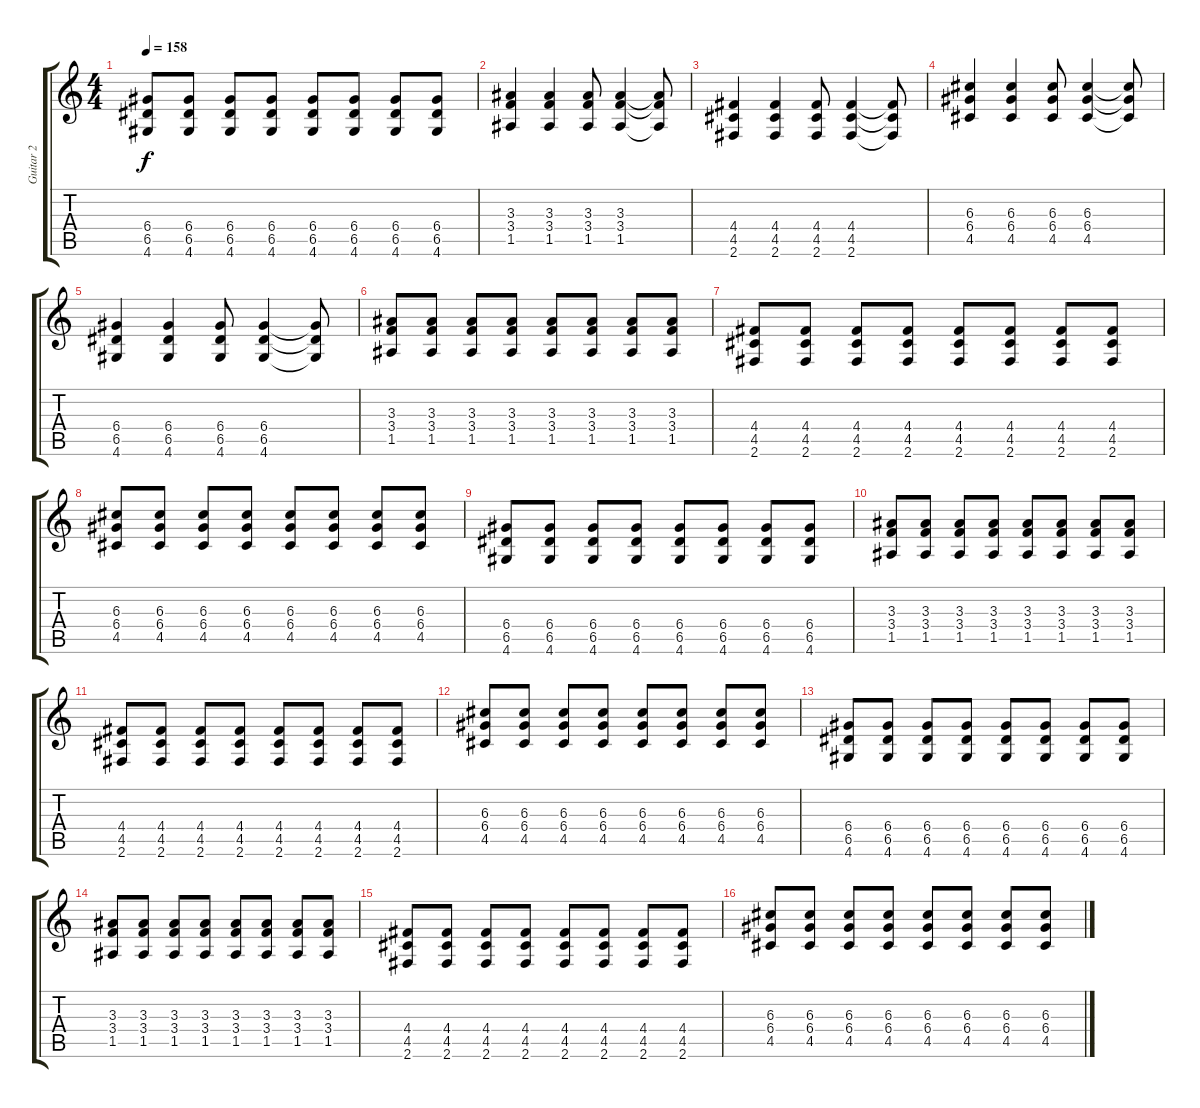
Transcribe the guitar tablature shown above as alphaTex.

\track ("Guitar 2" "Guitar 2") {instrument distortionguitar}
\staff {score tabs}
\tuning (E4 B3 G3 D3 A2 E2) {hide}
\ts (4 4)
\tempo 158
\clef g2
\ks c
(6.4 6.5 4.6).8{dy f} (6.4 6.5 4.6).8 (6.4 6.5 4.6).8 (6.4 6.5 4.6).8 (6.4 6.5 4.6).8 (6.4 6.5 4.6).8 (6.4 6.5 4.6).8 (6.4 6.5 4.6).8 |
(3.3 3.4 1.5).4 (3.3 3.4 1.5).4 (3.3 3.4 1.5).8 (3.3 3.4 1.5).4 (3.3{t} 3.4{t} 1.5{t}).8 |
(4.4 4.5 2.6).4 (4.4 4.5 2.6).4 (4.4 4.5 2.6).8 (4.4 4.5 2.6).4 (4.4{t} 4.5{t} 2.6{t}).8 |
(6.3 6.4 4.5).4 (6.3 6.4 4.5).4 (6.3 6.4 4.5).8 (6.3 6.4 4.5).4 (6.3{t} 6.4{t} 4.5{t}).8 |
(6.4 6.5 4.6).4 (6.4 6.5 4.6).4 (6.4 6.5 4.6).8 (6.4 6.5 4.6).4 (6.4{t} 6.5{t} 4.6{t}).8 |
(3.3 3.4 1.5).8 (3.3 3.4 1.5).8 (3.3 3.4 1.5).8 (3.3 3.4 1.5).8 (3.3 3.4 1.5).8 (3.3 3.4 1.5).8 (3.3 3.4 1.5).8 (3.3 3.4 1.5).8 |
(4.4 4.5 2.6).8 (4.4 4.5 2.6).8 (4.4 4.5 2.6).8 (4.4 4.5 2.6).8 (4.4 4.5 2.6).8 (4.4 4.5 2.6).8 (4.4 4.5 2.6).8 (4.4 4.5 2.6).8 |
(6.3 6.4 4.5).8 (6.3 6.4 4.5).8 (6.3 6.4 4.5).8 (6.3 6.4 4.5).8 (6.3 6.4 4.5).8 (6.3 6.4 4.5).8 (6.3 6.4 4.5).8 (6.3 6.4 4.5).8 |
(6.4 6.5 4.6).8 (6.4 6.5 4.6).8 (6.4 6.5 4.6).8 (6.4 6.5 4.6).8 (6.4 6.5 4.6).8 (6.4 6.5 4.6).8 (6.4 6.5 4.6).8 (6.4 6.5 4.6).8 |
(3.3 3.4 1.5).8 (3.3 3.4 1.5).8 (3.3 3.4 1.5).8 (3.3 3.4 1.5).8 (3.3 3.4 1.5).8 (3.3 3.4 1.5).8 (3.3 3.4 1.5).8 (3.3 3.4 1.5).8 |
(4.4 4.5 2.6).8 (4.4 4.5 2.6).8 (4.4 4.5 2.6).8 (4.4 4.5 2.6).8 (4.4 4.5 2.6).8 (4.4 4.5 2.6).8 (4.4 4.5 2.6).8 (4.4 4.5 2.6).8 |
(6.3 6.4 4.5).8 (6.3 6.4 4.5).8 (6.3 6.4 4.5).8 (6.3 6.4 4.5).8 (6.3 6.4 4.5).8 (6.3 6.4 4.5).8 (6.3 6.4 4.5).8 (6.3 6.4 4.5).8 |
(6.4 6.5 4.6).8 (6.4 6.5 4.6).8 (6.4 6.5 4.6).8 (6.4 6.5 4.6).8 (6.4 6.5 4.6).8 (6.4 6.5 4.6).8 (6.4 6.5 4.6).8 (6.4 6.5 4.6).8 |
(3.3 3.4 1.5).8 (3.3 3.4 1.5).8 (3.3 3.4 1.5).8 (3.3 3.4 1.5).8 (3.3 3.4 1.5).8 (3.3 3.4 1.5).8 (3.3 3.4 1.5).8 (3.3 3.4 1.5).8 |
(4.4 4.5 2.6).8 (4.4 4.5 2.6).8 (4.4 4.5 2.6).8 (4.4 4.5 2.6).8 (4.4 4.5 2.6).8 (4.4 4.5 2.6).8 (4.4 4.5 2.6).8 (4.4 4.5 2.6).8 |
(6.3 6.4 4.5).8 (6.3 6.4 4.5).8 (6.3 6.4 4.5).8 (6.3 6.4 4.5).8 (6.3 6.4 4.5).8 (6.3 6.4 4.5).8 (6.3 6.4 4.5).8 (6.3 6.4 4.5).8
